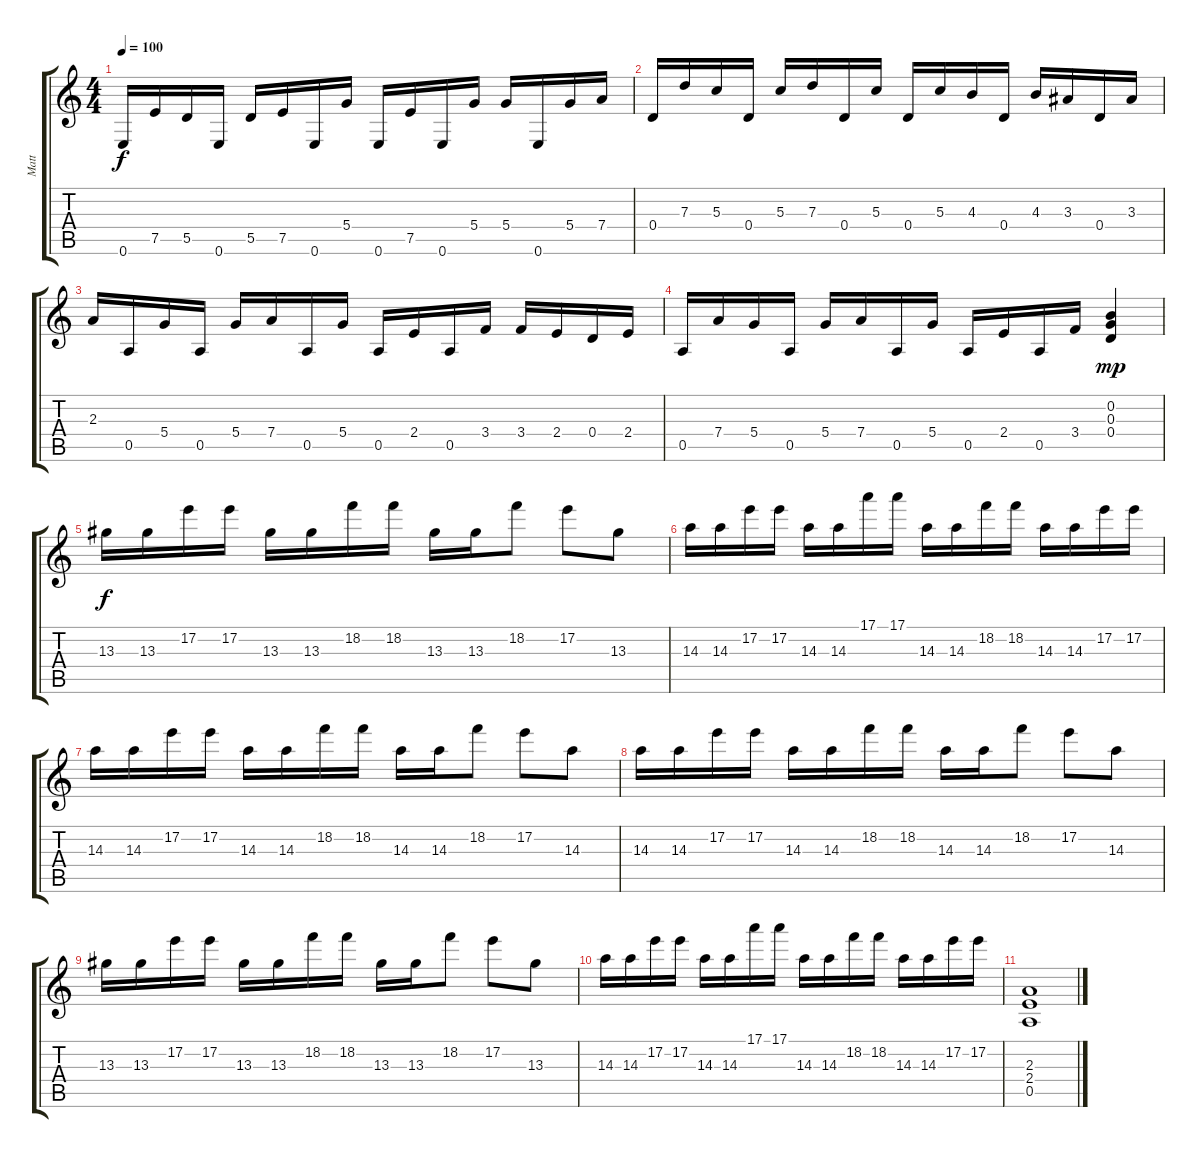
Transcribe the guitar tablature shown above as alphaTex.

\track ("Matt" "Matt") {instrument distortionguitar}
\staff {score tabs}
\tuning (E4 B3 G3 D3 A2 E2) {hide}
\ts (4 4)
\tempo 100
\clef g2
\ks c
0.6.16{dy f} 7.5.16 5.5.16 0.6.16 5.5.16 7.5.16 0.6.16 5.4.16 0.6.16 7.5.16 0.6.16 5.4.16 5.4.16 0.6.16 5.4.16 7.4.16 |
0.4.16 7.3.16 5.3.16 0.4.16 5.3.16 7.3.16 0.4.16 5.3.16 0.4.16 5.3.16 4.3.16 0.4.16 4.3.16 3.3.16 0.4.16 3.3.16 |
2.3.16 0.5.16 5.4.16 0.5.16 5.4.16 7.4.16 0.5.16 5.4.16 0.5.16 2.4.16 0.5.16 3.4.16 3.4.16 2.4.16 0.4.16 2.4.16 |
0.5.16 7.4.16 5.4.16 0.5.16 5.4.16 7.4.16 0.5.16 5.4.16 0.5.16 2.4.16 0.5.16 3.4.16 (0.2 0.3 0.4).4{dy mp} |
13.3.16{dy f} 13.3.16 17.2.16 17.2.16 13.3.16 13.3.16 18.2.16 18.2.16 13.3.16 13.3.16 18.2.8 17.2.8 13.3.8 |
14.3.16 14.3.16 17.2.16 17.2.16 14.3.16 14.3.16 17.1.16 17.1.16 14.3.16 14.3.16 18.2.16 18.2.16 14.3.16 14.3.16 17.2.16 17.2.16 |
14.3.16 14.3.16 17.2.16 17.2.16 14.3.16 14.3.16 18.2.16 18.2.16 14.3.16 14.3.16 18.2.8 17.2.8 14.3.8 |
14.3.16 14.3.16 17.2.16 17.2.16 14.3.16 14.3.16 18.2.16 18.2.16 14.3.16 14.3.16 18.2.8 17.2.8 14.3.8 |
13.3.16 13.3.16 17.2.16 17.2.16 13.3.16 13.3.16 18.2.16 18.2.16 13.3.16 13.3.16 18.2.8 17.2.8 13.3.8 |
14.3.16 14.3.16 17.2.16 17.2.16 14.3.16 14.3.16 17.1.16 17.1.16 14.3.16 14.3.16 18.2.16 18.2.16 14.3.16 14.3.16 17.2.16 17.2.16 |
(2.3 2.4 0.5).1
